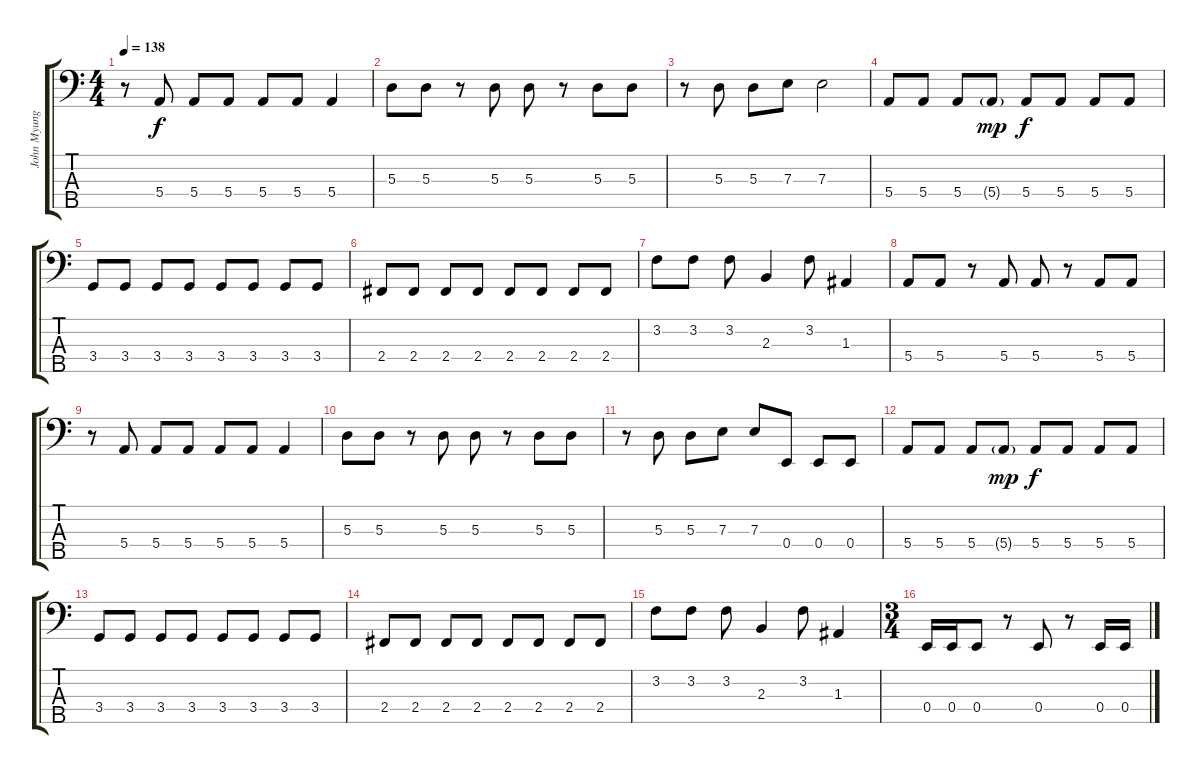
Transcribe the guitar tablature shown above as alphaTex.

\track ("John Myung" "John Myung") {instrument electricbassfinger}
\staff {score tabs}
\tuning (G2 D2 A1 E1 B0) {hide}
\ts (4 4)
\tempo 138
\clef f4
\ks c
r.8{dy f} 5.4.8 5.4.8 5.4.8 5.4.8 5.4.8 5.4.4 |
5.3.8 5.3.8 r.8 5.3.8 5.3.8 r.8 5.3.8 5.3.8 |
r.8 5.3.8 5.3.8 7.3.8 7.3.2 |
5.4.8 5.4.8 5.4.8 5.4{g}.8{dy mp} 5.4.8{dy f} 5.4.8 5.4.8 5.4.8 |
3.4.8 3.4.8 3.4.8 3.4.8 3.4.8 3.4.8 3.4.8 3.4.8 |
2.4.8 2.4.8 2.4.8 2.4.8 2.4.8 2.4.8 2.4.8 2.4.8 |
3.2.8 3.2.8 3.2.8 2.3.4 3.2.8 1.3.4 |
5.4.8 5.4.8 r.8 5.4.8 5.4.8 r.8 5.4.8 5.4.8 |
r.8 5.4.8 5.4.8 5.4.8 5.4.8 5.4.8 5.4.4 |
5.3.8 5.3.8 r.8 5.3.8 5.3.8 r.8 5.3.8 5.3.8 |
r.8 5.3.8 5.3.8 7.3.8 7.3.8 0.4.8 0.4.8 0.4.8 |
5.4.8 5.4.8 5.4.8 5.4{g}.8{dy mp} 5.4.8{dy f} 5.4.8 5.4.8 5.4.8 |
3.4.8 3.4.8 3.4.8 3.4.8 3.4.8 3.4.8 3.4.8 3.4.8 |
2.4.8 2.4.8 2.4.8 2.4.8 2.4.8 2.4.8 2.4.8 2.4.8 |
3.2.8 3.2.8 3.2.8 2.3.4 3.2.8 1.3.4 |
\ts (3 4)
0.4.16 0.4.16 0.4.8 r.8 0.4.8 r.8 0.4.16 0.4.16
